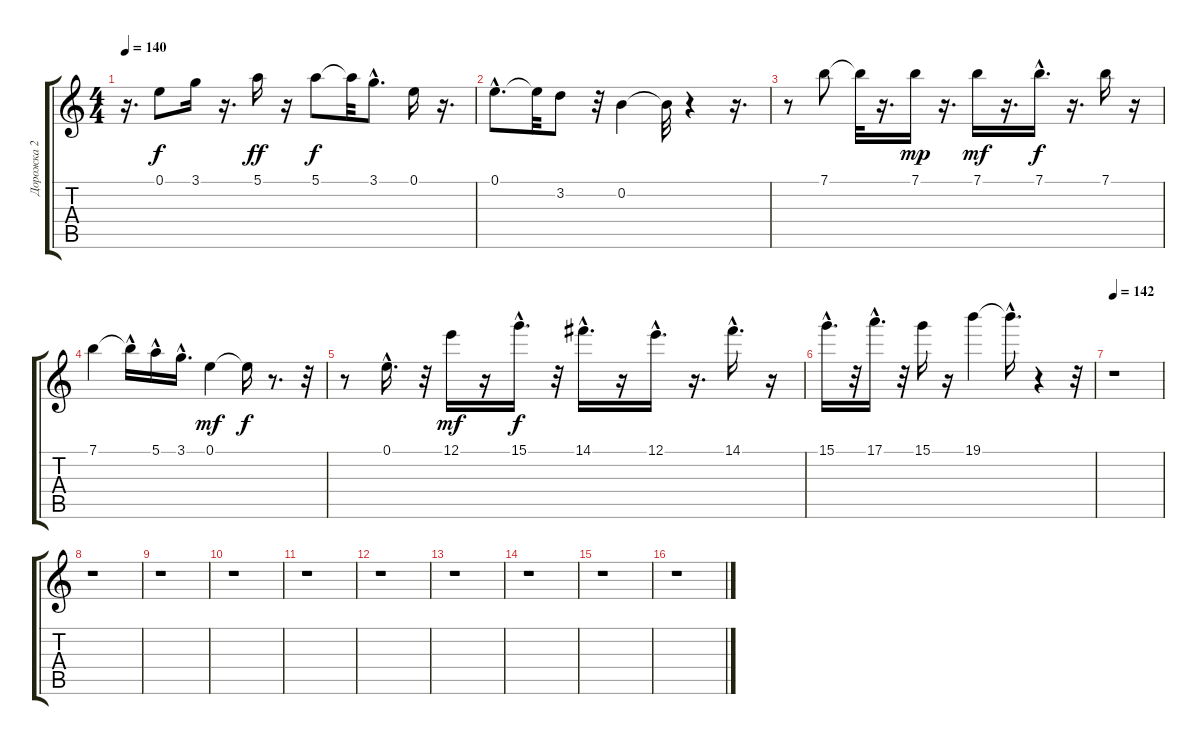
\track ("Дорожка 2" "Дорожка 2") {instrument distortionguitar}
\staff {score tabs}
\tuning (E4 B3 G3 D3 A2 E2) {hide}
\ts (4 4)
\tempo 140
\clef g2
\ks c
r.16{d dy f} 0.1.8 3.1.16 r.16{d} 5.1.16{dy ff} r.16 5.1.8{dy f} 5.1{t}.32 3.1{hac}.8{d} 0.1.16 r.16{d} |
0.1{hac}.8{d} 0.1{t}.32 3.2.8 r.32 0.2.4 0.2{t}.32 r.4 r.16{d} |
r.8 7.1.8{volume 12} 7.1{t}.32 r.16{d} 7.1.16{dy mp} r.16{d} 7.1.16{dy mf} r.16{d} 7.1{hac}.16{d dy f} r.16{d} 7.1.16 r.16 |
7.1.4 7.1{hac t}.16 5.1{hac}.16 3.1{hac}.16{d} 0.1.4{dy mf} 0.1{t}.16{dy f} r.8{d} r.32 |
r.8 0.1{hac}.16{d} r.32 12.1.16{dy mf} r.16 15.1{hac}.16{d dy f} r.32 14.1{hac}.16{d} r.16 12.1{hac}.16{d} r.16{d} 14.1{hac}.16{d} r.16 |
15.1{hac}.16{d} r.32 17.1{hac}.16{d} r.32 15.1.16 r.16 19.1.4 19.1{hac t}.16{d} r.4 r.32 |
\tempo 142
r.1 |
r.1 |
r.1 |
r.1 |
r.1 |
r.1 |
r.1 |
r.1 |
r.1 |
r.1
